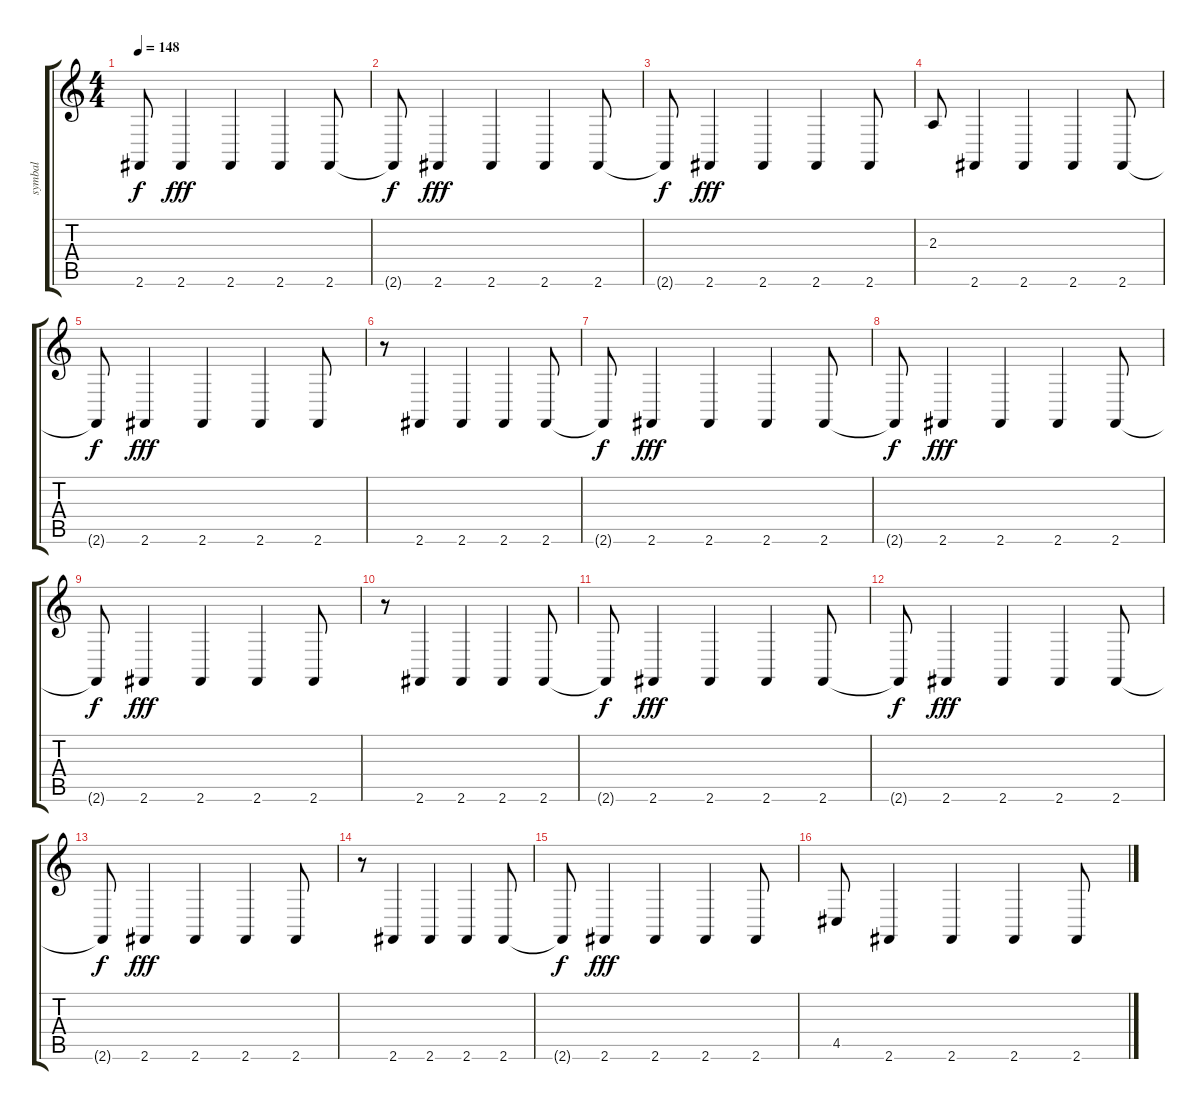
\track ("symbal" "symbal") {instrument drawbarorgan}
\staff {score tabs}
\tuning (E4 B3 G3 D3 A2 E2) {hide}
\ts (4 4)
\tempo 148
\clef g2
\ks c
2.6{t}.8{dy f} 2.6.4{dy fff} 2.6.4 2.6.4 2.6.8 |
2.6{t}.8{dy f} 2.6.4{dy fff} 2.6.4 2.6.4 2.6.8 |
2.6{t}.8{dy f} 2.6.4{dy fff} 2.6.4 2.6.4 2.6.8 |
2.3.8 2.6.4 2.6.4 2.6.4 2.6.8 |
2.6{t}.8{dy f} 2.6.4{dy fff} 2.6.4 2.6.4 2.6.8 |
r.8 2.6.4{instrument drawbarorgan} 2.6.4 2.6.4 2.6.8 |
2.6{t}.8{dy f} 2.6.4{dy fff} 2.6.4 2.6.4 2.6.8 |
2.6{t}.8{dy f} 2.6.4{dy fff} 2.6.4 2.6.4 2.6.8 |
2.6{t}.8{dy f} 2.6.4{dy fff} 2.6.4 2.6.4 2.6.8 |
r.8 2.6.4{instrument drawbarorgan} 2.6.4 2.6.4 2.6.8 |
2.6{t}.8{dy f} 2.6.4{dy fff} 2.6.4 2.6.4 2.6.8 |
2.6{t}.8{dy f} 2.6.4{dy fff} 2.6.4 2.6.4 2.6.8 |
2.6{t}.8{dy f} 2.6.4{dy fff} 2.6.4 2.6.4 2.6.8 |
r.8 2.6.4 2.6.4 2.6.4 2.6.8 |
2.6{t}.8{dy f} 2.6.4{dy fff} 2.6.4 2.6.4 2.6.8 |
4.5.8 2.6.4{instrument drawbarorgan} 2.6.4 2.6.4 2.6.8
